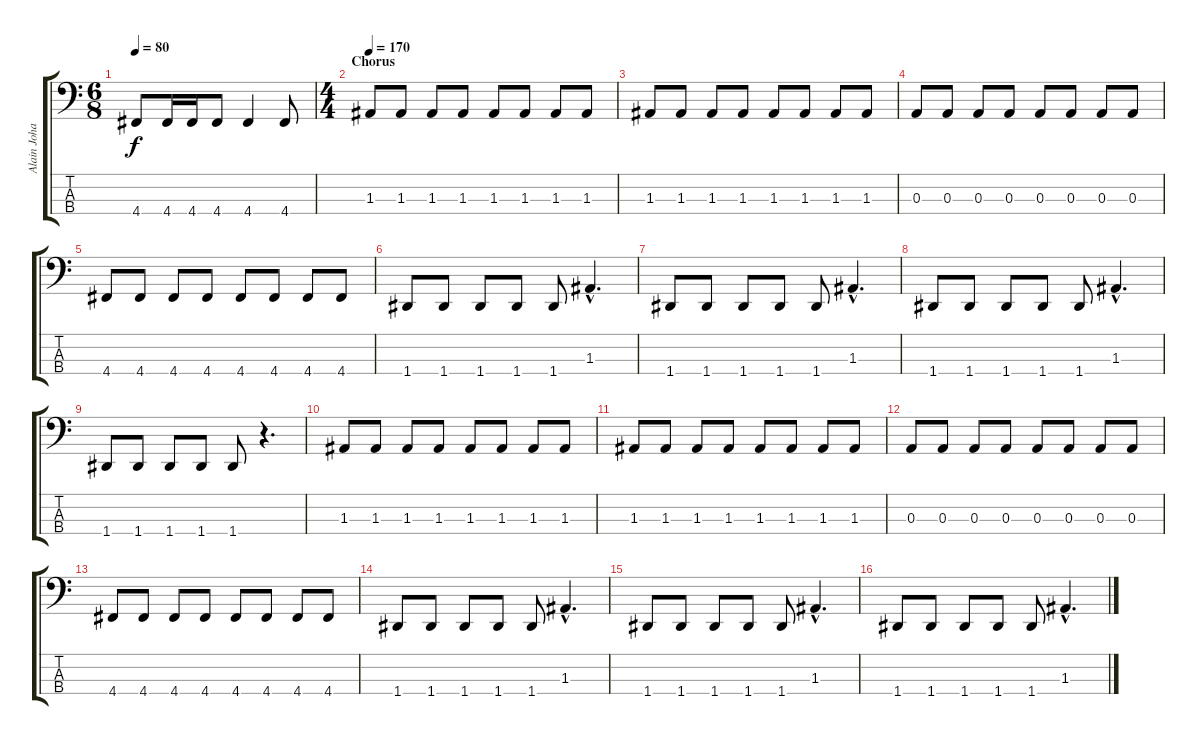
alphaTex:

\track ("Alain Johannes - bass" "Alain Joha") {instrument electricbasspick}
\staff {score tabs}
\tuning (G2 D2 A1 D1) {hide}
\ts (6 8)
\tempo 80
\clef f4
\ks c
4.4.8{dy f} 4.4.16 4.4.16 4.4.8 4.4.4 4.4.8 |
\ts (4 4)
\section ("" "Chorus")
\tempo 170
1.3.8 1.3.8 1.3.8 1.3.8 1.3.8 1.3.8 1.3.8 1.3.8 |
1.3.8 1.3.8 1.3.8 1.3.8 1.3.8 1.3.8 1.3.8 1.3.8 |
0.3.8 0.3.8 0.3.8 0.3.8 0.3.8 0.3.8 0.3.8 0.3.8 |
4.4.8 4.4.8 4.4.8 4.4.8 4.4.8 4.4.8 4.4.8 4.4.8 |
1.4.8 1.4.8 1.4.8 1.4.8 1.4.8 1.3{hac}.4{d} |
1.4.8 1.4.8 1.4.8 1.4.8 1.4.8 1.3{hac}.4{d} |
1.4.8 1.4.8 1.4.8 1.4.8 1.4.8 1.3{hac}.4{d} |
1.4.8 1.4.8 1.4.8 1.4.8 1.4.8 r.4{d} |
1.3.8 1.3.8 1.3.8 1.3.8 1.3.8 1.3.8 1.3.8 1.3.8 |
1.3.8 1.3.8 1.3.8 1.3.8 1.3.8 1.3.8 1.3.8 1.3.8 |
0.3.8 0.3.8 0.3.8 0.3.8 0.3.8 0.3.8 0.3.8 0.3.8 |
4.4.8 4.4.8 4.4.8 4.4.8 4.4.8 4.4.8 4.4.8 4.4.8 |
1.4.8 1.4.8 1.4.8 1.4.8 1.4.8 1.3{hac}.4{d} |
1.4.8 1.4.8 1.4.8 1.4.8 1.4.8 1.3{hac}.4{d} |
1.4.8 1.4.8 1.4.8 1.4.8 1.4.8 1.3{hac}.4{d}
